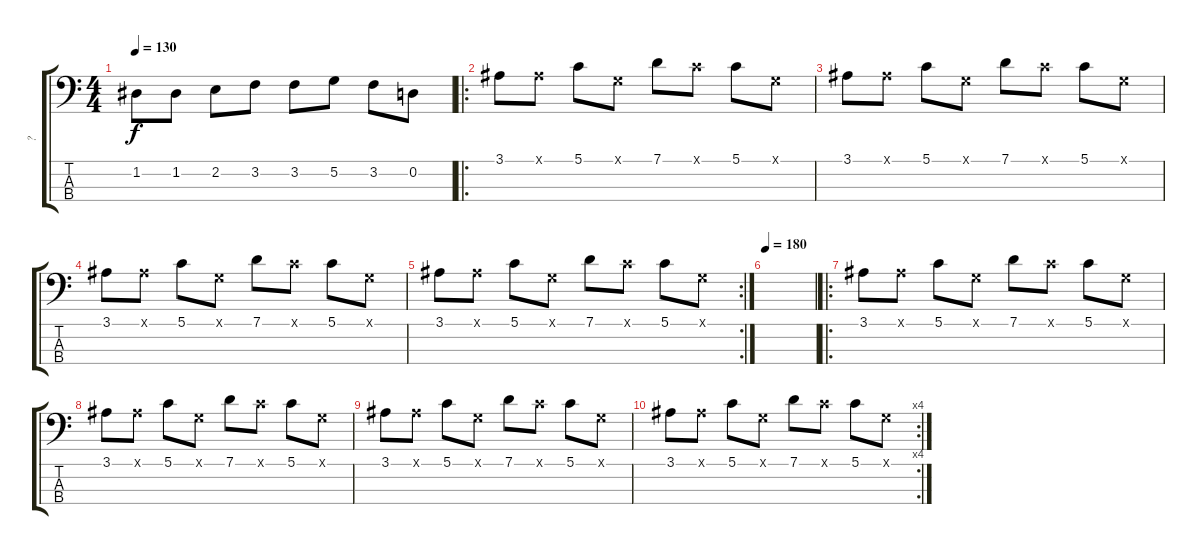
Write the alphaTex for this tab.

\track ("?" "?") {instrument electricbassfinger}
\staff {score tabs}
\tuning (G2 D2 A1 E1) {hide}
\ts (4 4)
\tempo 130
\clef f4
\ks c
1.2.8{dy f} 1.2.8 2.2.8 3.2.8 3.2.8 5.2.8 3.2.8 0.2.8 |
\ro
3.1.8 3.1{x}.8 5.1.8 0.1{x}.8 7.1.8 5.1{x}.8 5.1.8 0.1{x}.8 |
3.1.8 3.1{x}.8 5.1.8 0.1{x}.8 7.1.8 5.1{x}.8 5.1.8 0.1{x}.8 |
3.1.8 3.1{x}.8 5.1.8 0.1{x}.8 7.1.8 5.1{x}.8 5.1.8 0.1{x}.8 |
\rc 2
3.1.8 3.1{x}.8 5.1.8 0.1{x}.8 7.1.8 5.1{x}.8 5.1.8 0.1{x}.8 |
\tempo 180
|
\ro
3.1.8 3.1{x}.8 5.1.8 0.1{x}.8 7.1.8 5.1{x}.8 5.1.8 0.1{x}.8 |
3.1.8 3.1{x}.8 5.1.8 0.1{x}.8 7.1.8 5.1{x}.8 5.1.8 0.1{x}.8 |
3.1.8 3.1{x}.8 5.1.8 0.1{x}.8 7.1.8 5.1{x}.8 5.1.8 0.1{x}.8 |
\rc 4
3.1.8 3.1{x}.8 5.1.8 0.1{x}.8 7.1.8 5.1{x}.8 5.1.8 0.1{x}.8
